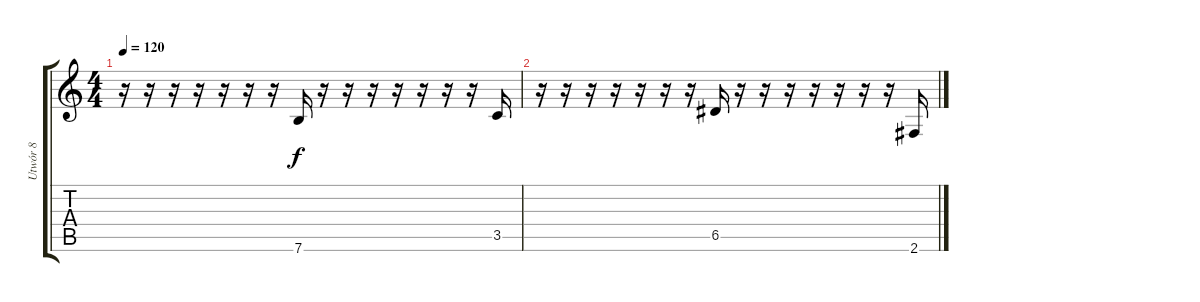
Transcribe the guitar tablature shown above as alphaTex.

\track ("Utwór 8" "Utwór 8") {instrument distortionguitar}
\staff {score tabs}
\tuning (E4 B3 G3 D3 A2 E2) {hide}
\ts (4 4)
\tempo 120
\clef g2
\ks c
r.16{dy f instrument distortionguitar} r.16 r.16 r.16 r.16 r.16 r.16 7.6.16 r.16 r.16 r.16 r.16 r.16 r.16 r.16 3.5.16 |
r.16 r.16 r.16 r.16 r.16 r.16 r.16 6.5.16 r.16 r.16 r.16 r.16 r.16 r.16 r.16 2.6.16
